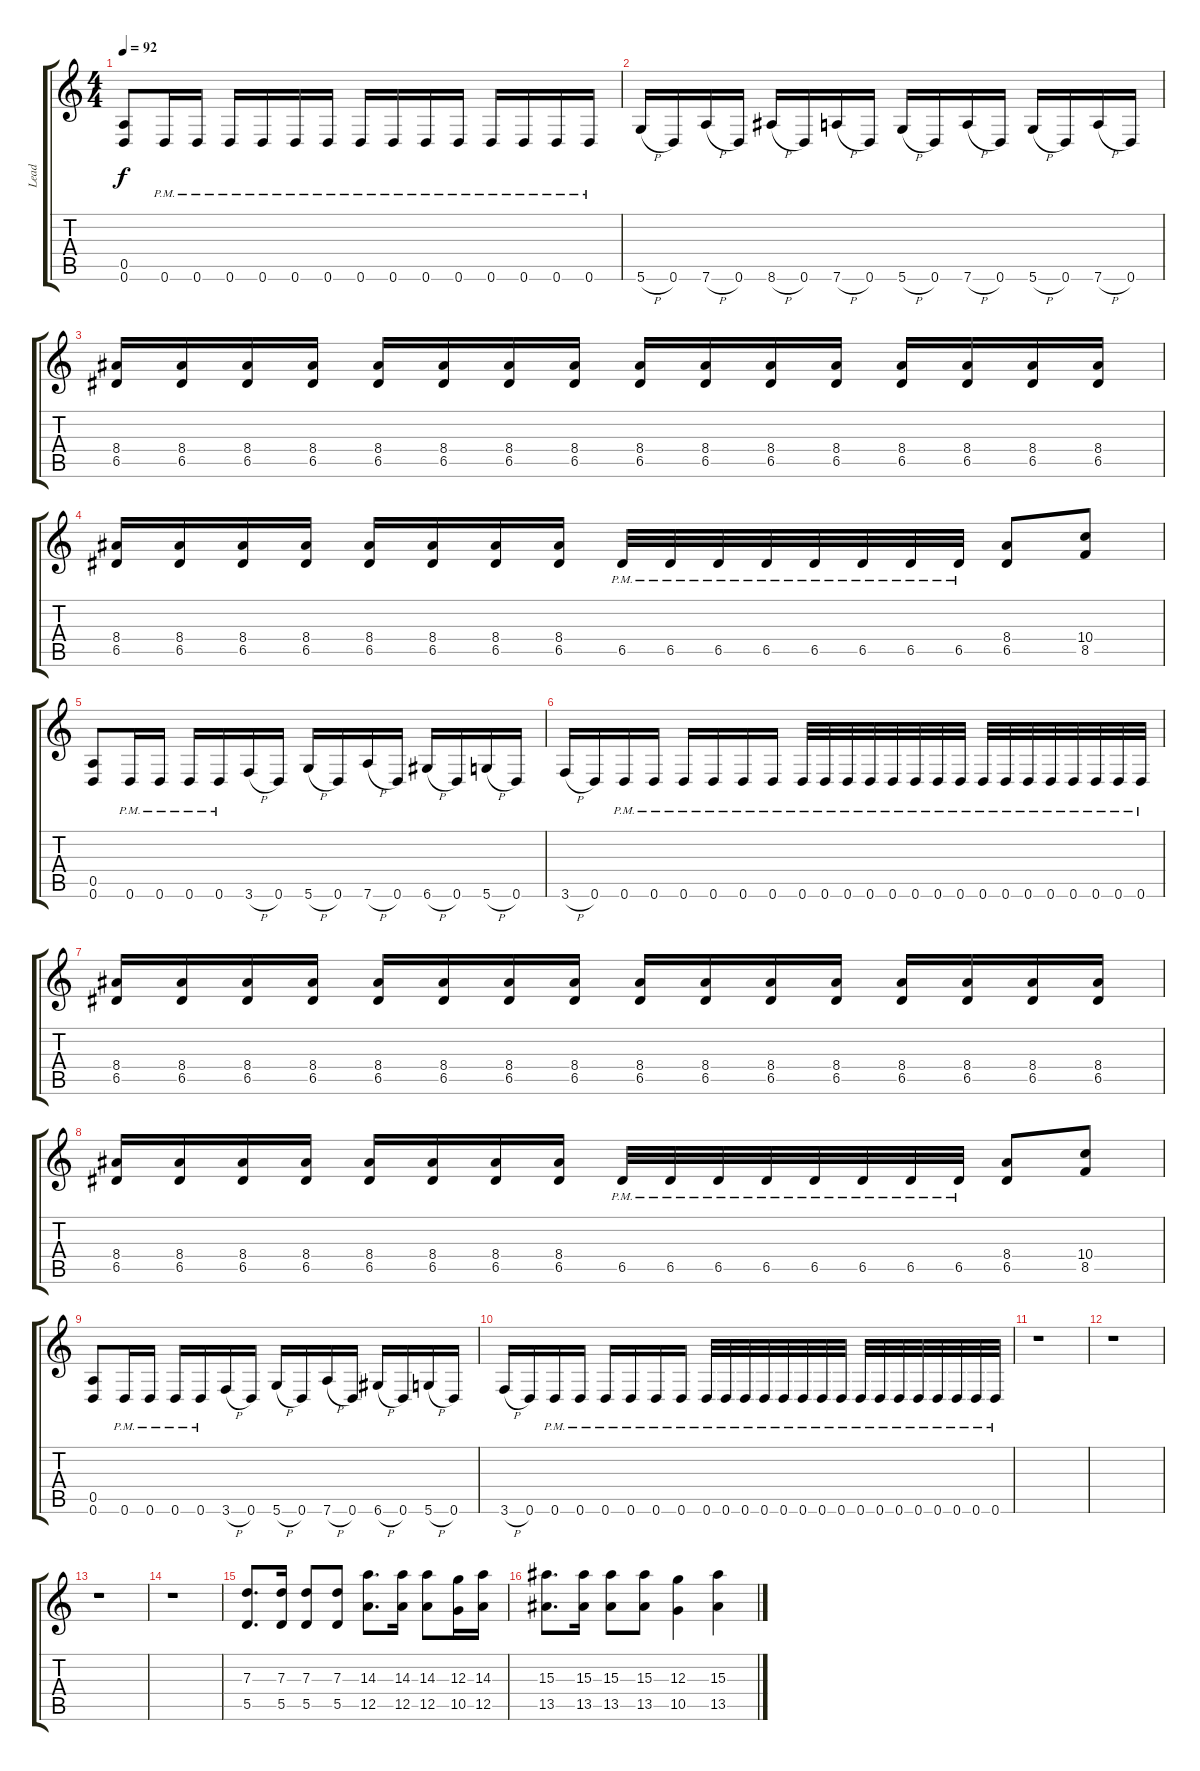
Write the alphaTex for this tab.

\track ("Lead" "Lead") {instrument distortionguitar}
\staff {score tabs}
\tuning (E4 B3 G3 D3 A2 D2) {hide}
\ts (4 4)
\tempo 92
\clef g2
\ks c
(0.5 0.6).8{dy f} 0.6{pm}.16 0.6{pm}.16 0.6{pm}.16 0.6{pm}.16 0.6{pm}.16 0.6{pm}.16 0.6{pm}.16 0.6{pm}.16 0.6{pm}.16 0.6{pm}.16 0.6{pm}.16 0.6{pm}.16 0.6{pm}.16 0.6{pm}.16 |
5.6{h}.16 0.6.16 7.6{h}.16 0.6.16 8.6{h}.16 0.6.16 7.6{h}.16 0.6.16 5.6{h}.16 0.6.16 7.6{h}.16 0.6.16 5.6{h}.16 0.6.16 7.6{h}.16 0.6.16 |
(8.4 6.5).16 (8.4 6.5).16 (8.4 6.5).16 (8.4 6.5).16 (8.4 6.5).16 (8.4 6.5).16 (8.4 6.5).16 (8.4 6.5).16 (8.4 6.5).16 (8.4 6.5).16 (8.4 6.5).16 (8.4 6.5).16 (8.4 6.5).16 (8.4 6.5).16 (8.4 6.5).16 (8.4 6.5).16 |
(8.4 6.5).16 (8.4 6.5).16 (8.4 6.5).16 (8.4 6.5).16 (8.4 6.5).16 (8.4 6.5).16 (8.4 6.5).16 (8.4 6.5).16 6.5{pm}.32 6.5{pm}.32 6.5{pm}.32 6.5{pm}.32 6.5{pm}.32 6.5{pm}.32 6.5{pm}.32 6.5{pm}.32 (8.4 6.5).8 (10.4 8.5).8 |
(0.5 0.6).8 0.6{pm}.16 0.6{pm}.16 0.6{pm}.16 0.6{pm}.16 3.6{h}.16 0.6.16 5.6{h}.16 0.6.16 7.6{h}.16 0.6.16 6.6{h}.16 0.6.16 5.6{h}.16 0.6.16 |
3.6{h}.16 0.6.16 0.6{pm}.16 0.6{pm}.16 0.6{pm}.16 0.6{pm}.16 0.6{pm}.16 0.6{pm}.16 0.6{pm}.32 0.6{pm}.32 0.6{pm}.32 0.6{pm}.32 0.6{pm}.32 0.6{pm}.32 0.6{pm}.32 0.6{pm}.32 0.6{pm}.32 0.6{pm}.32 0.6{pm}.32 0.6{pm}.32 0.6{pm}.32 0.6{pm}.32 0.6{pm}.32 0.6{pm}.32 |
(8.4 6.5).16 (8.4 6.5).16 (8.4 6.5).16 (8.4 6.5).16 (8.4 6.5).16 (8.4 6.5).16 (8.4 6.5).16 (8.4 6.5).16 (8.4 6.5).16 (8.4 6.5).16 (8.4 6.5).16 (8.4 6.5).16 (8.4 6.5).16 (8.4 6.5).16 (8.4 6.5).16 (8.4 6.5).16 |
(8.4 6.5).16 (8.4 6.5).16 (8.4 6.5).16 (8.4 6.5).16 (8.4 6.5).16 (8.4 6.5).16 (8.4 6.5).16 (8.4 6.5).16 6.5{pm}.32 6.5{pm}.32 6.5{pm}.32 6.5{pm}.32 6.5{pm}.32 6.5{pm}.32 6.5{pm}.32 6.5{pm}.32 (8.4 6.5).8 (10.4 8.5).8 |
(0.5 0.6).8 0.6{pm}.16 0.6{pm}.16 0.6{pm}.16 0.6{pm}.16 3.6{h}.16 0.6.16 5.6{h}.16 0.6.16 7.6{h}.16 0.6.16 6.6{h}.16 0.6.16 5.6{h}.16 0.6.16 |
3.6{h}.16 0.6.16 0.6{pm}.16 0.6{pm}.16 0.6{pm}.16 0.6{pm}.16 0.6{pm}.16 0.6{pm}.16 0.6{pm}.32 0.6{pm}.32 0.6{pm}.32 0.6{pm}.32 0.6{pm}.32 0.6{pm}.32 0.6{pm}.32 0.6{pm}.32 0.6{pm}.32 0.6{pm}.32 0.6{pm}.32 0.6{pm}.32 0.6{pm}.32 0.6{pm}.32 0.6{pm}.32 0.6{pm}.32 |
r.1 |
r.1 |
r.1 |
r.1 |
(7.3 5.5).8{d} (7.3 5.5).16 (7.3 5.5).8 (7.3 5.5).8 (14.3 12.5).8{d} (14.3 12.5).16 (14.3 12.5).8 (12.3 10.5).16 (14.3 12.5).16 |
(15.3 13.5).8{d} (15.3 13.5).16 (15.3 13.5).8 (15.3 13.5).8 (12.3 10.5).4 (15.3 13.5).4
